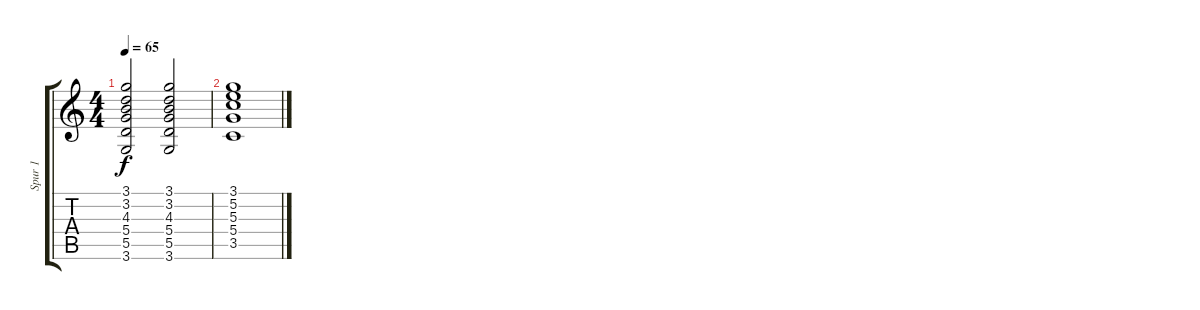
\track ("Spur 1" "Spur 1") {instrument acousticguitarsteel}
\staff {score tabs}
\tuning (E4 B3 G3 D3 A2 E2) {hide}
\ts (4 4)
\tempo 65
\clef g2
\ks c
(3.1 3.2 4.3 5.4 5.5 3.6).2{dy f} (3.1 3.2 4.3 5.4 5.5 3.6).2 |
(3.1 5.2 5.3 5.4 3.5).1
